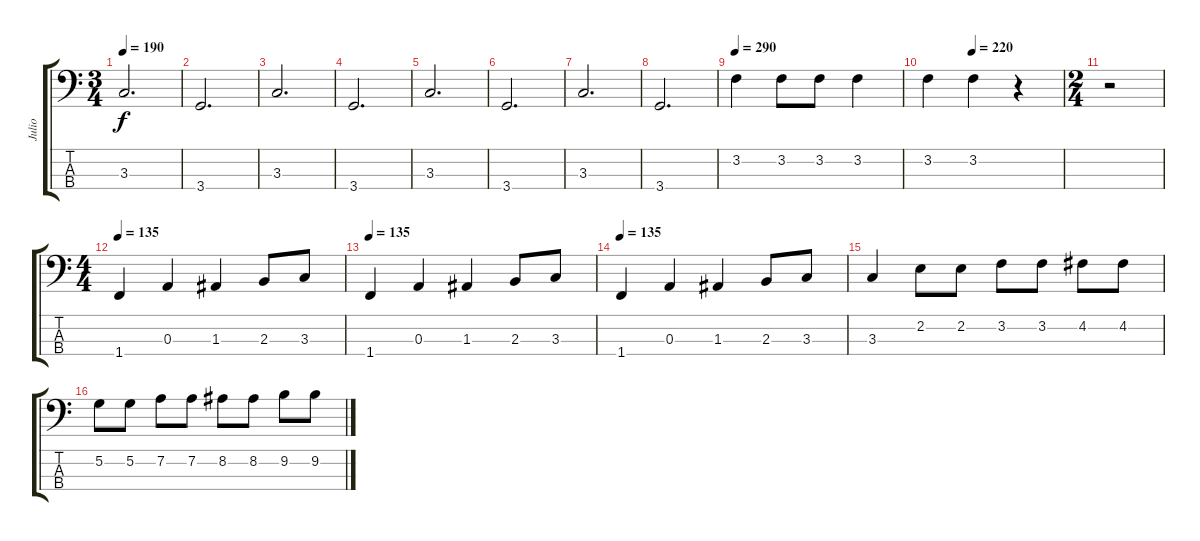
\track ("Julio" "Julio") {instrument electricbassfinger}
\staff {score tabs}
\tuning (G2 D2 A1 E1) {hide}
\ts (3 4)
\tempo 190
\clef f4
\ks c
3.3.2{d dy f} |
3.4.2{d} |
3.3.2{d} |
3.4.2{d} |
3.3.2{d} |
3.4.2{d} |
3.3.2{d} |
3.4.2{d} |
\tempo 290
3.2.4 3.2.8 3.2.8 3.2.4 |
\tempo (220 0.3333333333333333)
3.2.4 3.2.4 r.4 |
\ts (2 4)
r.2 |
\ts (4 4)
\tempo 135
1.4.4 0.3.4 1.3.4 2.3.8 3.3.8 |
\tempo 135
1.4.4 0.3.4 1.3.4 2.3.8 3.3.8 |
\tempo 135
1.4.4 0.3.4 1.3.4 2.3.8 3.3.8 |
3.3.4 2.2.8 2.2.8 3.2.8 3.2.8 4.2.8 4.2.8 |
5.2.8 5.2.8 7.2.8 7.2.8 8.2.8 8.2.8 9.2.8 9.2.8
